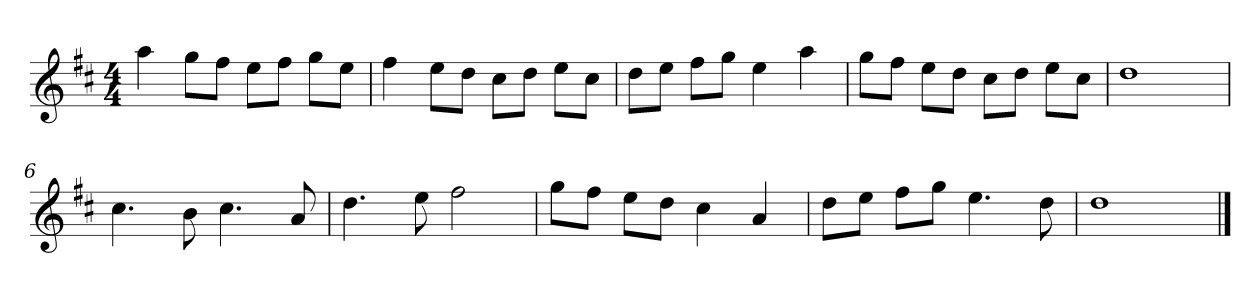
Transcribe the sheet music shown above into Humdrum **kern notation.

**kern
*part1
*staff1
*k[f#c#]
*M4/4
*MM120
=1
4aa
8ggL
8ff#J
8eeL
8ff#J
8ggL
8eeJ
=2
4ff#
8eeL
8ddJ
8cc#L
8ddJ
8eeL
8cc#J
=3
8ddL
8eeJ
8ff#L
8ggJ
4ee
4aa
=4
8ggL
8ff#J
8eeL
8ddJ
8cc#L
8ddJ
8eeL
8cc#J
=5
1dd
=6
4.cc#
8b
4.cc#
8a
=7
4.dd
8ee
2ff#
=8
8ggL
8ff#J
8eeL
8ddJ
4cc#
4a
=9
8ddL
8eeJ
8ff#L
8ggJ
4.ee
8dd
=10
1dd
==
*-
